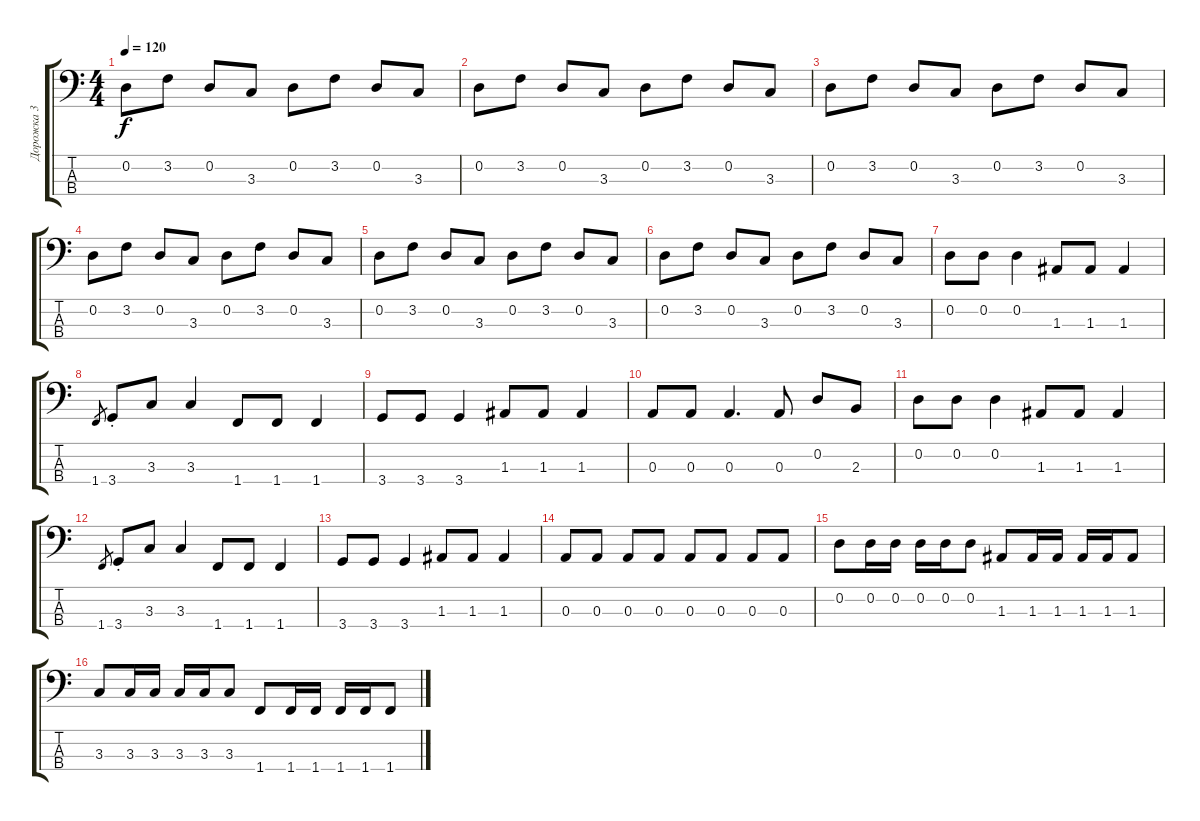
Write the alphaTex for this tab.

\track ("Дорожка 3" "Дорожка 3") {instrument electricbassfinger}
\staff {score tabs}
\tuning (G2 D2 A1 E1) {hide}
\ts (4 4)
\tempo 120
\clef f4
\ks c
0.2.8{dy f} 3.2.8 0.2.8 3.3.8 0.2.8 3.2.8 0.2.8 3.3.8 |
0.2.8 3.2.8 0.2.8 3.3.8 0.2.8 3.2.8 0.2.8 3.3.8 |
0.2.8 3.2.8 0.2.8 3.3.8 0.2.8 3.2.8 0.2.8 3.3.8 |
0.2.8 3.2.8 0.2.8 3.3.8 0.2.8 3.2.8 0.2.8 3.3.8 |
0.2.8 3.2.8 0.2.8 3.3.8 0.2.8 3.2.8 0.2.8 3.3.8 |
0.2.8 3.2.8 0.2.8 3.3.8 0.2.8 3.2.8 0.2.8 3.3.8 |
0.2.8 0.2.8 0.2.4 1.3.8 1.3.8 1.3.4 |
1.4.8{gr} 3.4{st}.8 3.3.8 3.3.4 1.4.8 1.4.8 1.4.4 |
3.4.8 3.4.8 3.4.4 1.3.8 1.3.8 1.3.4 |
0.3.8 0.3.8 0.3.4{d} 0.3.8 0.2.8 2.3.8 |
0.2.8 0.2.8 0.2.4 1.3.8 1.3.8 1.3.4 |
1.4.8{gr} 3.4{st}.8 3.3.8 3.3.4 1.4.8 1.4.8 1.4.4 |
3.4.8 3.4.8 3.4.4 1.3.8 1.3.8 1.3.4 |
0.3.8 0.3.8 0.3.8 0.3.8 0.3.8 0.3.8 0.3.8 0.3.8 |
0.2.8 0.2.16 0.2.16 0.2.16 0.2.16 0.2.8 1.3.8 1.3.16 1.3.16 1.3.16 1.3.16 1.3.8 |
3.3.8 3.3.16 3.3.16 3.3.16 3.3.16 3.3.8 1.4.8 1.4.16 1.4.16 1.4.16 1.4.16 1.4.8
